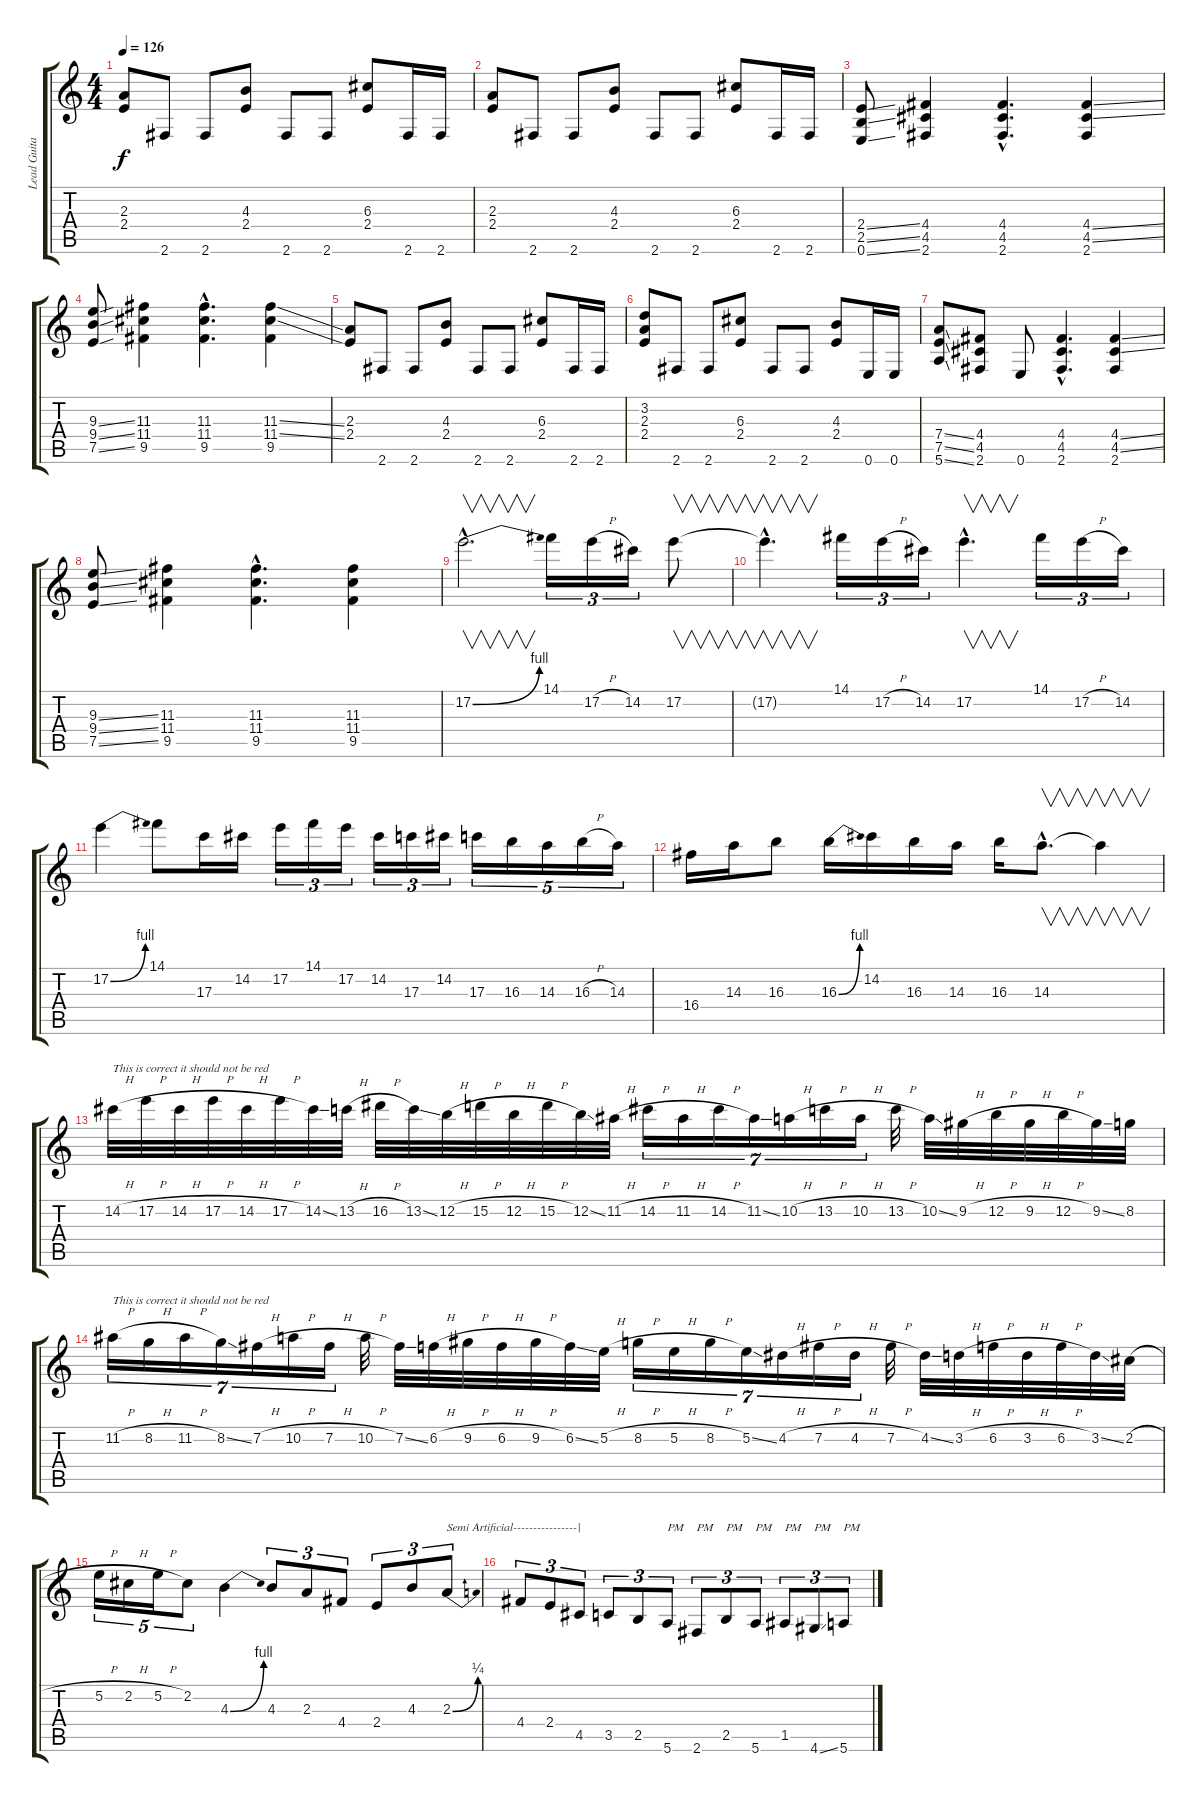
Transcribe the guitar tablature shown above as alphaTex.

\track ("Lead Guitar" "Lead Guita") {instrument overdrivenguitar}
\staff {score tabs}
\tuning (E4 B3 G3 D3 A2 E2) {hide}
\ts (4 4)
\tempo 126
\clef g2
\ks c
(2.3 2.4).8{dy f instrument overdrivenguitar} 2.6.8 2.6.8 (4.3 2.4).8 2.6.8 2.6.8 (6.3 2.4).8 2.6.16 2.6.16 |
(2.3 2.4).8 2.6.8 2.6.8 (4.3 2.4).8 2.6.8 2.6.8 (6.3 2.4).8 2.6.16 2.6.16 |
(2.4{ss} 2.5{ss} 0.6{ss}).8 (4.4 4.5 2.6).4 (4.4{hac} 4.5{hac} 2.6{hac}).4{d} (4.4{ss} 4.5{ss} 2.6).4 |
(9.3{ss} 9.4{ss} 7.5{ss}).8 (11.3 11.4 9.5).4 (11.3{hac} 11.4{hac} 9.5{hac}).4{d} (11.3{ss} 11.4{ss} 9.5).4 |
(2.3 2.4).8 2.6.8 2.6.8 (4.3 2.4).8 2.6.8 2.6.8 (6.3 2.4).8 2.6.16 2.6.16 |
(3.2 2.3 2.4).8 2.6.8 2.6.8 (6.3 2.4).8 2.6.8 2.6.8 (4.3 2.4).8 0.6.16 0.6.16 |
(7.4{ss} 7.5{ss} 5.6{ss}).8 (4.4 4.5 2.6).8 0.6.8 (4.4{hac} 4.5{hac} 2.6{hac}).4{d} (4.4{ss} 4.5{ss} 2.6).4 |
(9.3{ss} 9.4{ss} 7.5{ss}).8 (11.3 11.4 9.5).4 (11.3{hac} 11.4{hac} 9.5{hac}).4{d} (11.3 11.4 9.5).4 |
17.2{be (bend 0 0 60 4) hac}.2{v d} 14.1.16{tu (3 2)} 17.2{h}.16{tu (3 2)} 14.2.16{tu (3 2)} 17.2.8{v} |
17.2{hac t}.4{v d} 14.1.16{tu (3 2)} 17.2{h}.16{tu (3 2)} 14.2.16{tu (3 2)} 17.2{hac}.4{v d} 14.1.16{tu (3 2)} 17.2{h}.16{tu (3 2)} 14.2.16{tu (3 2)} |
17.2{be (bend 0 0 60 4)}.4 14.1.8 17.3.16 14.2.16 17.2.16{tu (3 2)} 14.1.16{tu (3 2)} 17.2.16{tu (3 2)} 14.2.16{tu (3 2)} 17.3.16{tu (3 2)} 14.2.16{tu (3 2)} 17.3.16{tu (5 4)} 16.3.16{tu (5 4)} 14.3.16{tu (5 4)} 16.3{h}.16{tu (5 4)} 14.3.16{tu (5 4)} |
16.4.16 14.3.16 16.3.8 16.3{be (bend 0 0 60 4)}.16 14.2.16 16.3.16 14.3.16 16.3.16 14.3{hac}.8{v d} 14.3{t}.4{v} |
14.2{h}.32{txt "This is correct it should not be red"} 17.2{h}.32 14.2{h}.32 17.2{h}.32 14.2{h}.32 17.2{h}.32 14.2{ss}.32 13.2{h}.32 16.2{h}.32 13.2{ss}.32 12.2{h}.32 15.2{h}.32 12.2{h}.32 15.2{h}.32 12.2{ss}.32 11.2{h}.32 14.2{h}.16{tu (7 4)} 11.2{h}.16{tu (7 4)} 14.2{h}.16{tu (7 4)} 11.2{ss}.16{tu (7 4)} 10.2{h}.16{tu (7 4)} 13.2{h}.16{tu (7 4)} 10.2{h}.16{tu (7 4)} 13.2{h}.32 10.2{ss}.32 9.2{h}.32 12.2{h}.32 9.2{h}.32 12.2{h}.32 9.2{ss}.32 8.2.32 |
11.2{h}.16{tu (7 4) txt "This is correct it should not be red"} 8.2{h}.16{tu (7 4)} 11.2{h}.16{tu (7 4)} 8.2{ss}.16{tu (7 4)} 7.2{h}.16{tu (7 4)} 10.2{h}.16{tu (7 4)} 7.2{h}.16{tu (7 4)} 10.2{h}.32 7.2{ss}.32 6.2{h}.32 9.2{h}.32 6.2{h}.32 9.2{h}.32 6.2{ss}.32 5.2{h}.32 8.2{h}.16{tu (7 4)} 5.2{h}.16{tu (7 4)} 8.2{h}.16{tu (7 4)} 5.2{ss}.16{tu (7 4)} 4.2{h}.16{tu (7 4)} 7.2{h}.16{tu (7 4)} 4.2{h}.16{tu (7 4)} 7.2{h}.32 4.2{ss}.32 3.2{h}.32 6.2{h}.32 3.2{h}.32 6.2{h}.32 3.2{ss}.32 2.2{h}.32 |
5.2{h}.16{tu (5 4)} 2.2{h}.16{tu (5 4)} 5.2{h}.16{tu (5 4)} 2.2.8{tu (5 4)} 4.3{be (bend 0 0 60 4)}.4 4.3.8{tu (3 2)} 2.3.8{tu (3 2)} 4.4.8{tu (3 2)} 2.4.8{tu (3 2)} 4.3.8{tu (3 2)} 2.3{be (bend 0 0 60 1)}.8{tu (3 2) txt "Semi Artificial----------------|"} |
4.4.8{tu (3 2)} 2.4.8{tu (3 2)} 4.5.8{tu (3 2)} 3.5.8{tu (3 2)} 2.5.8{tu (3 2)} 5.6.8{tu (3 2) txt "PM"} 2.6.8{tu (3 2) txt "PM"} 2.5.8{tu (3 2) txt "PM"} 5.6.8{tu (3 2) txt "PM"} 1.5.8{tu (3 2) txt "PM"} 4.6{ss}.8{tu (3 2) txt "PM"} 5.6.8{tu (3 2) txt "PM"}
